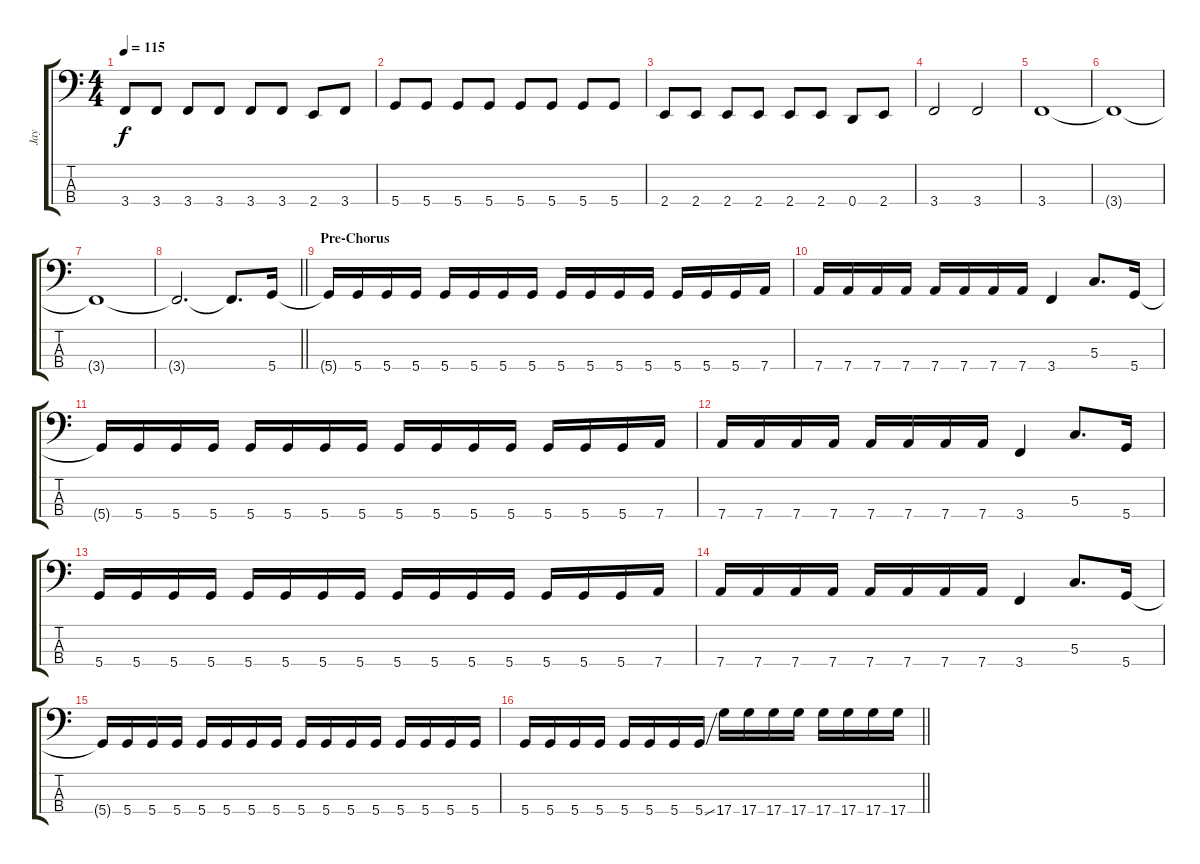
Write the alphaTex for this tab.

\track ("Jay" "Jay") {instrument electricbasspick}
\staff {score tabs}
\tuning (F2 C2 G1 D1) {hide}
\ts (4 4)
\tempo 115
\clef f4
\ks c
3.4.8{dy f} 3.4.8 3.4.8 3.4.8 3.4.8 3.4.8 2.4.8 3.4.8 |
5.4.8 5.4.8 5.4.8 5.4.8 5.4.8 5.4.8 5.4.8 5.4.8 |
2.4.8 2.4.8 2.4.8 2.4.8 2.4.8 2.4.8 0.4.8 2.4.8 |
3.4.2 3.4.2 |
3.4.1 |
3.4{t}.1 |
3.4{t}.1 |
\barLineRight lightlight
3.4{t}.2{d} 3.4{t}.8{d} 5.4.16 |
\section ("" "Pre-Chorus")
5.4{t}.16 5.4.16 5.4.16 5.4.16 5.4.16 5.4.16 5.4.16 5.4.16 5.4.16 5.4.16 5.4.16 5.4.16 5.4.16 5.4.16 5.4.16 7.4.16 |
7.4.16 7.4.16 7.4.16 7.4.16 7.4.16 7.4.16 7.4.16 7.4.16 3.4.4 5.3.8{d} 5.4.16 |
5.4{t}.16 5.4.16 5.4.16 5.4.16 5.4.16 5.4.16 5.4.16 5.4.16 5.4.16 5.4.16 5.4.16 5.4.16 5.4.16 5.4.16 5.4.16 7.4.16 |
7.4.16 7.4.16 7.4.16 7.4.16 7.4.16 7.4.16 7.4.16 7.4.16 3.4.4 5.3.8{d} 5.4.16 |
5.4.16 5.4.16 5.4.16 5.4.16 5.4.16 5.4.16 5.4.16 5.4.16 5.4.16 5.4.16 5.4.16 5.4.16 5.4.16 5.4.16 5.4.16 7.4.16 |
7.4.16 7.4.16 7.4.16 7.4.16 7.4.16 7.4.16 7.4.16 7.4.16 3.4.4 5.3.8{d} 5.4.16 |
5.4{t}.16 5.4.16 5.4.16 5.4.16 5.4.16 5.4.16 5.4.16 5.4.16 5.4.16 5.4.16 5.4.16 5.4.16 5.4.16 5.4.16 5.4.16 5.4.16 |
\barLineRight lightlight
5.4.16 5.4.16 5.4.16 5.4.16 5.4.16 5.4.16 5.4.16 5.4{ss}.16 17.4.16 17.4.16 17.4.16 17.4.16 17.4.16 17.4.16 17.4.16 17.4.16
